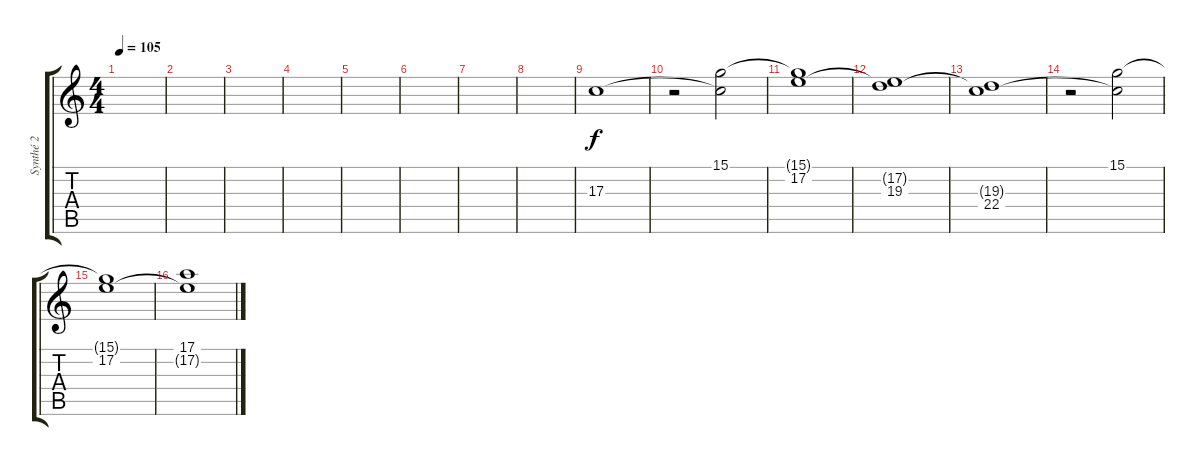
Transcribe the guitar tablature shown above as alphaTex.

\track ("Synthé 2" "Synthé 2") {instrument lead7fifths}
\staff {score tabs}
\tuning (E4 B3 G3 D3 A2 E2) {hide}
\ts (4 4)
\tempo 105
\clef g2
\ks c
|
|
|
|
|
|
|
|
17.3.1 |
r.2 (15.1 17.3{t}).2 |
(15.1{t} 17.2).1 |
(17.2{t} 19.3).1 |
(19.3{t} 22.4).1 |
r.2 (15.1 22.4{t}).2 |
(15.1{t} 17.2).1 |
(17.1 17.2{t}).1
